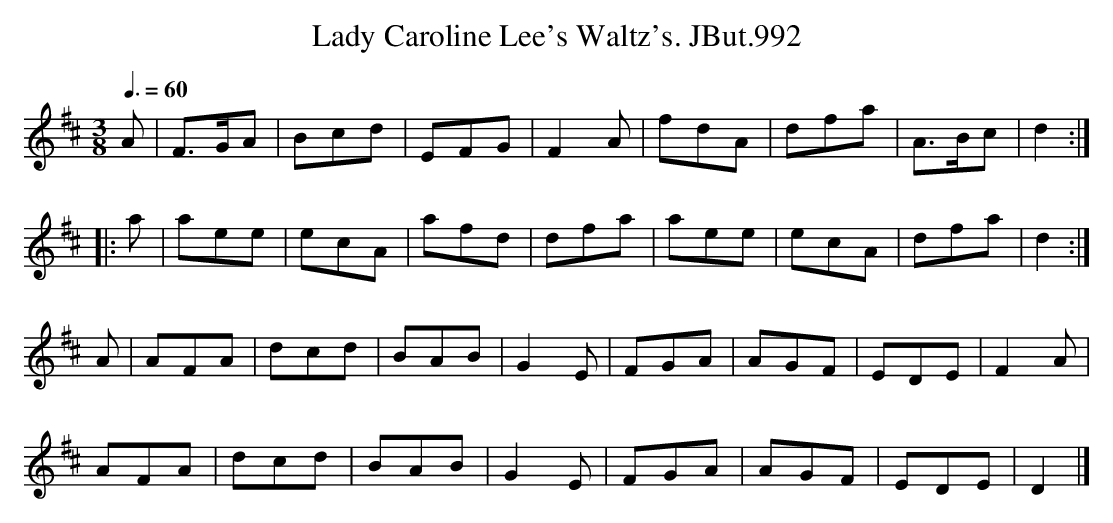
X:1
T:Lady Caroline Lee's Waltz's. JBut.992
M:3/8
L:1/8
Q:3/8=60
K:D
A|F>GA|Bcd|EFG|F2A|\
fdA|dfa|A>Bc|d2:|
|:a|aee|ecA|afd|dfa|\
aee|ecA|dfa|d2:|
A|AFA|dcd|BAB|G2E|\
FGA|AGF|EDE|F2A|
AFA|dcd|BAB|G2E|\
FGA|AGF|EDE|D2|]
